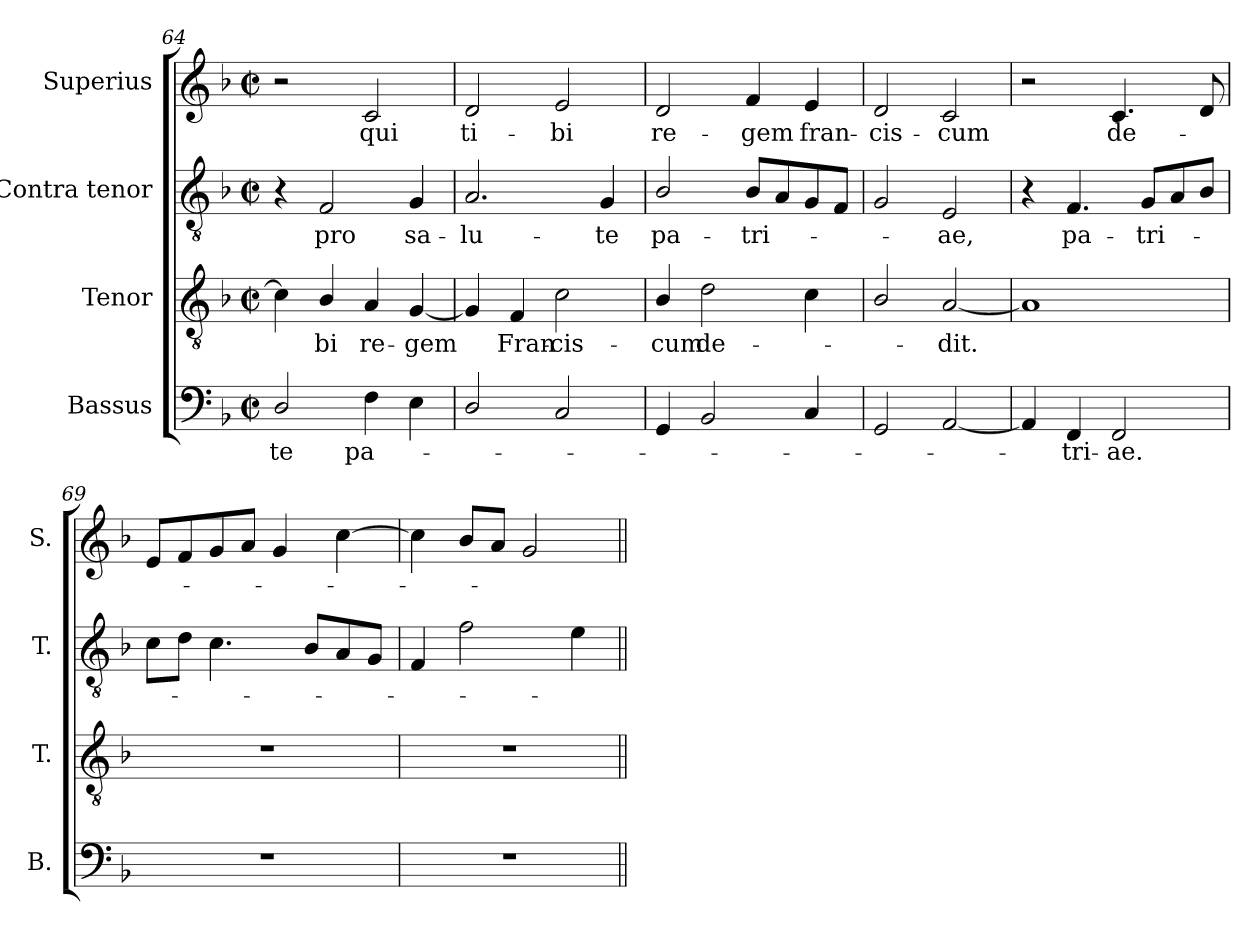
**kern	**text	**kern	**text	**kern	**text	**kern	**text
*part4	*part4	*part3	*part3	*part2	*part2	*part1	*part1
*staff4	*staff4	*staff3	*staff3	*staff2	*staff2	*staff1	*staff1
*I"Bassus	*	*I"Tenor	*	*I"Contra tenor	*	*I"Superius	*
*I'B.	*	*I'T.	*	*I'T.	*	*I'S.	*
*clefF4	*	*clefGv2	*	*clefGv2	*	*clefG2	*
*	*	*ITrd7c12	*	*ITrd7c12	*	*	*
*k[b-]	*	*k[b-]	*	*k[b-]	*	*k[b-]	*
*F:	*	*F:	*	*F:	*	*F:	*
*M2/2	*	*M2/2	*	*M2/2	*	*M2/2	*
*met(c|)	*	*met(c|)	*	*met(c|)	*	*met(c|)	*
=64	=64	=64	=64	=64	=64	=64	=64
!	!LO:LY:b:color=#000000	!	!	!	!	!	!
2Di/	-te	4Ci\]	.	4r	.	2r	.
!	!	!	!LO:LY:b:color=#000000	!	!	!	!
!	!	!	!	!	!LO:LY:b:color=#000000	!	!
.	.	4BB-i/	-bi	2FFi/	pro	.	.
!	!LO:LY:b:color=#000000	!	!	!	!	!	!
!	!	!	!LO:LY:b:color=#000000	!	!	!	!
!	!	!	!	!	!	!	!LO:LY:b:color=#000000
4Fi\	pa-	4AAi/	re-	.	.	2ci/	qui
!	!	!	!LO:LY:b:color=#000000	!	!	!	!
!	!	!	!	!	!LO:LY:b:color=#000000	!	!
4Ei\	.	[4GGi/	-gem	4GGi/	sa-	.	.
!!LO:LB:g=z
=65	=65	=65	=65	=65	=65	=65	=65
!	!	!	!	!	!LO:LY:b:color=#000000	!	!
!	!	!	!	!	!	!	!LO:LY:b:color=#000000
2Di/	.	4GGi/]	.	2.AAi/	-lu-	2di/	ti-
!	!	!	!LO:LY:b:color=#000000	!	!	!	!
.	.	4FFi/	Fran-	.	.	.	.
!	!	!	!LO:LY:b:color=#000000	!	!	!	!
!	!	!	!	!	!	!	!LO:LY:b:color=#000000
2Ci/	.	2Ci\	-cis-	.	.	2ei/	-bi
!	!	!	!	!	!LO:LY:b:color=#000000	!	!
.	.	.	.	4GGi/	-te	.	.
=66	=66	=66	=66	=66	=66	=66	=66
!	!	!	!LO:LY:b:color=#000000	!	!	!	!
!	!	!	!	!	!LO:LY:b:color=#000000	!	!
!	!	!	!	!	!	!	!LO:LY:b:color=#000000
4GGi/	.	4BB-i/	-cum	2BB-i/	pa-	2di/	re-
!	!	!	!LO:LY:b:color=#000000	!	!	!	!
2BB-i/	.	2Di\	de-	.	.	.	.
!	!	!	!	!	!LO:LY:b:color=#000000	!	!
!	!	!	!	!	!	!	!LO:LY:b:color=#000000
.	.	.	.	8BB-i/L	-tri-	4fi/	-gem
.	.	.	.	8AAi/	.	.	.
!	!	!	!	!	!	!	!LO:LY:b:color=#000000
4Ci/	.	4Ci\	.	8GGi/	.	4ei/	fran-
.	.	.	.	8FFi/J	.	.	.
=67	=67	=67	=67	=67	=67	=67	=67
!	!	!	!	!	!	!	!LO:LY:b:color=#000000
2GGi/	.	2BB-i/	.	2GGi/	.	2di/	-cis-
!	!	!	!LO:LY:b:color=#000000	!	!	!	!
!	!	!	!	!	!LO:LY:b:color=#000000	!	!
!	!	!	!	!	!	!	!LO:LY:b:color=#000000
[2AAi/	.	[2AAi/	-dit.	2EEi/	-ae,	2ci/	-cum
=68	=68	=68	=68	=68	=68	=68	=68
4AAi/]	.	1AAi]	.	4r	.	2r	.
!	!LO:LY:b:color=#000000	!	!	!	!	!	!
!	!	!	!	!	!LO:LY:b:color=#000000	!	!
4FFi/	-tri-	.	.	4.FFi/	pa-	.	.
!	!LO:LY:b:color=#000000	!	!	!	!	!	!
!	!	!	!	!	!	!	!LO:LY:b:color=#000000
2FFi/	-ae.	.	.	.	.	4.ci/	de-
!	!	!	!	!	!LO:LY:b:color=#000000	!	!
.	.	.	.	8GGi/L	-tri-	.	.
.	.	.	.	8AAi/	.	.	.
.	.	.	.	8BB-i/J	.	8di/	.
=69	=69	=69	=69	=69	=69	=69	=69
1r	.	1r	.	8Ci\L	.	8ei/L	.
.	.	.	.	8Di\J	.	8fi/	.
.	.	.	.	4.Ci\	.	8gi/	.
.	.	.	.	.	.	8ai/J	.
.	.	.	.	.	.	4gi/	.
.	.	.	.	8BB-i/L	.	.	.
.	.	.	.	8AAi/	.	[4cci\	.
.	.	.	.	8GGi/J	.	.	.
=70	=70	=70	=70	=70	=70	=70	=70
1r	.	1r	.	4FFi/	.	4cci\]	.
.	.	.	.	2Fi\	.	8b-i/L	.
.	.	.	.	.	.	8ai/J	.
.	.	.	.	.	.	2gi/	.
.	.	.	.	4Ei\	.	.	.
=||	=||	=||	=||	=||	=||	=||	=||
*-	*-	*-	*-	*-	*-	*-	*-
